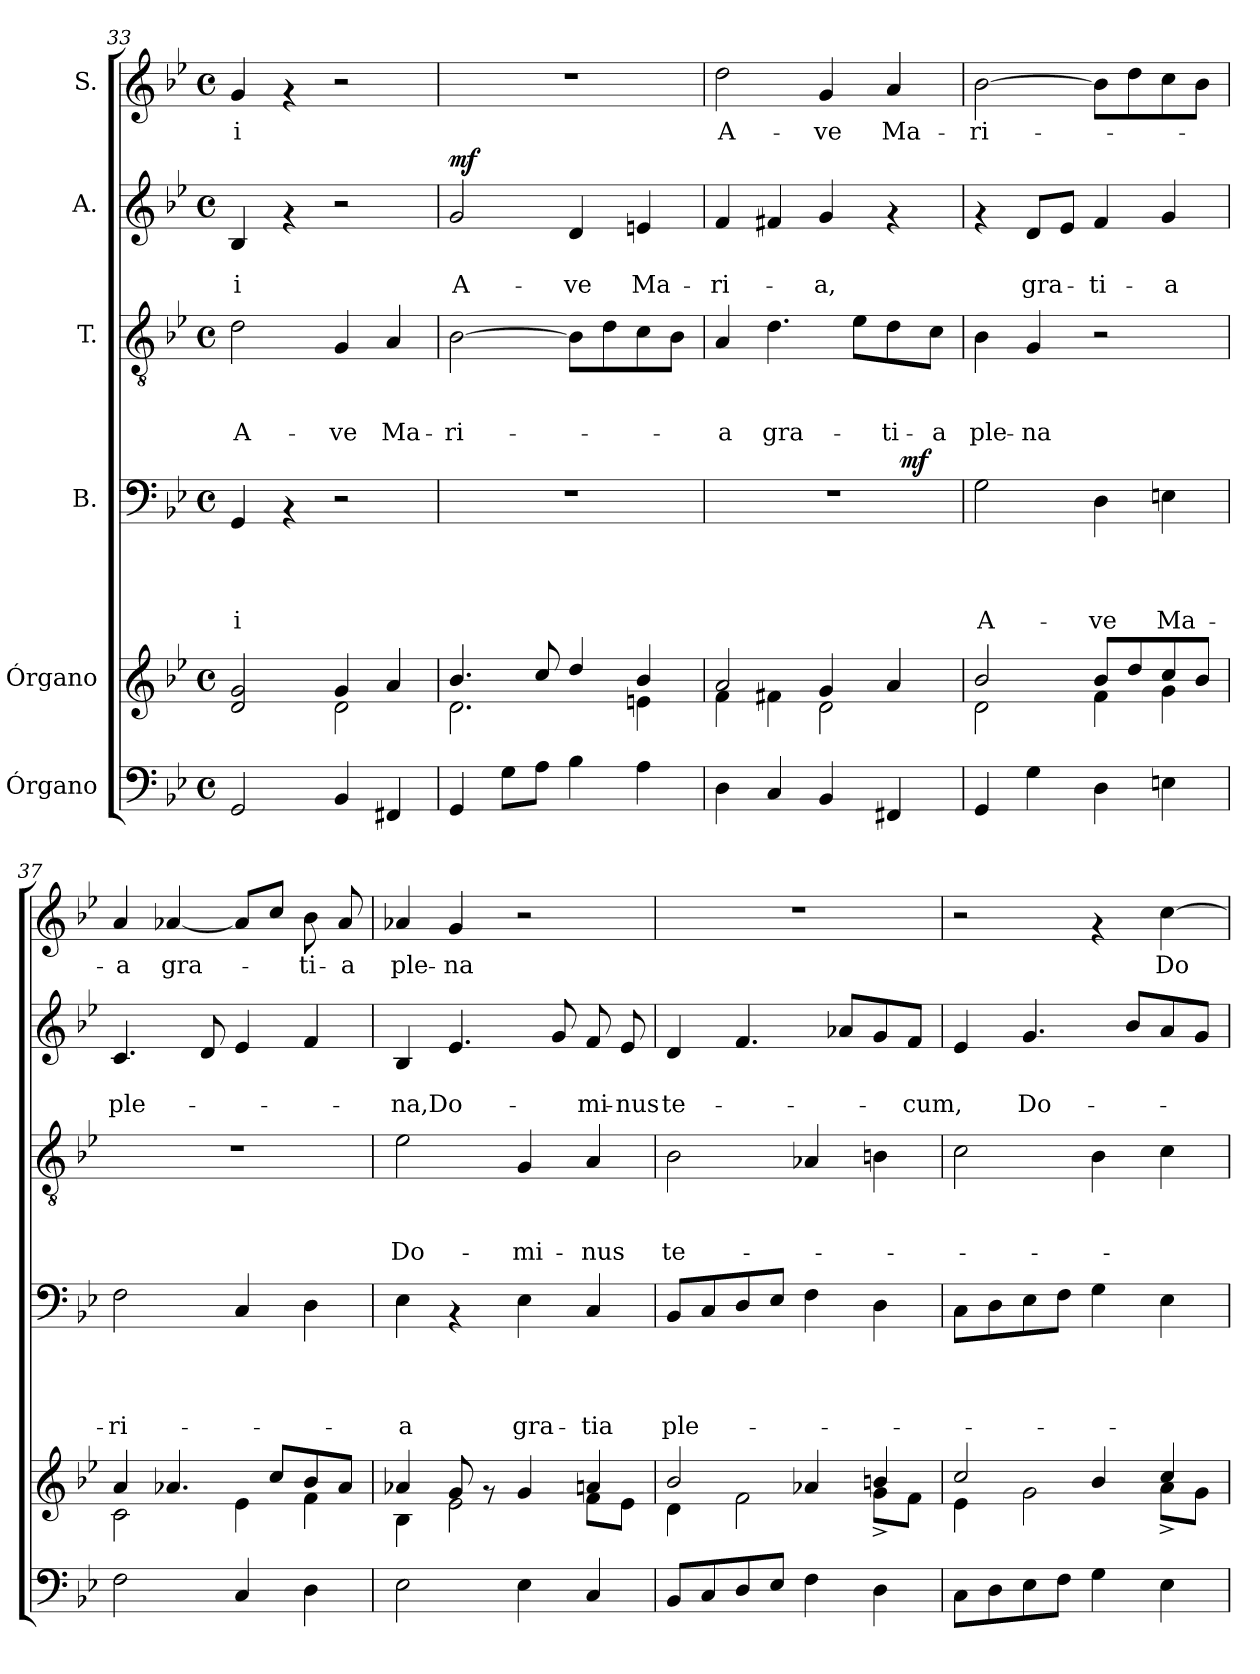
**kern	**kern	**kern	**text	**text	**text	**text	**dynam	**kern	**text	**text	**text	**kern	**text	**text	**dynam	**kern	**text
*part6	*part5	*part4	*part4	*part4	*part4	*part4	*part4	*part3	*part3	*part3	*part3	*part2	*part2	*part2	*part2	*part1	*part1
*staff6	*staff5	*staff4	*staff4	*staff4	*staff4	*staff4	*staff4	*staff3	*staff3	*staff3	*staff3	*staff2	*staff2	*staff2	*staff2	*staff1	*staff1
*I"Órgano	*I"Órgano	*I"B.	*	*	*	*	*	*I"T.	*	*	*	*I"A.	*	*	*	*I"S.	*
*clefF4	*clefG2	*clefF4	*	*	*	*	*	*clefGv2	*	*	*	*clefG2	*	*	*	*clefG2	*
*k[b-e-]	*k[b-e-]	*k[b-e-]	*	*	*	*	*	*k[b-e-]	*	*	*	*k[b-e-]	*	*	*	*k[b-e-]	*
*B-:	*B-:	*B-:	*	*	*	*	*	*B-:	*	*	*	*B-:	*	*	*	*B-:	*
*M4/4	*M4/4	*M4/4	*	*	*	*	*	*M4/4	*	*	*	*M4/4	*	*	*	*M4/4	*
*met(c)	*met(c)	*met(c)	*	*	*	*	*	*met(c)	*	*	*	*met(c)	*	*	*	*met(c)	*
=33	=33	=33	=33	=33	=33	=33	=33	=33	=33	=33	=33	=33	=33	=33	=33	=33	=33
*	*^	*	*	*	*	*	*	*	*	*	*	*	*	*	*	*	*
!	!	!	!	!	!	!	!LO:LY:b	!	!	!	!	!LO:LY:b	!	!	!LO:LY:b	!	!	!LO:LY:b
2GG/	2d/ 2g/	2ryy	4GG/	.	.	.	-i	.	2d\	.	.	A-	4B-/	.	-i	.	4g/	-i
.	.	.	4rAA	.	.	.	.	.	.	.	.	.	4rf	.	.	.	4rf	.
!	!	!	!	!	!	!	!	!	!	!	!	!LO:LY:b	!	!	!	!	!	!
4BB-/	4g/	2d\	2r	.	.	.	.	.	4G/	.	.	-ve	2r	.	.	.	2r	.
!	!	!	!	!	!	!	!	!	!	!	!	!LO:LY:b	!	!	!	!	!	!
4FF#X/	4a/	.	.	.	.	.	.	.	4A/	.	.	Ma-	.	.	.	.	.	.
=34	=34	=34	=34	=34	=34	=34	=34	=34	=34	=34	=34	=34	=34	=34	=34	=34	=34	=34
!	!	!	!	!	!	!	!	!	!	!	!	!LO:LY:b	!	!	!LO:LY:b	!LO:DY:a	!	!
4GG/	4.b-/	2.d\	1r	.	.	.	.	.	[>2B-\	.	.	-ri-	2g/	.	A-	mf	1r	.
8G\L	.	.	.	.	.	.	.	.	.	.	.	.	.	.	.	.	.	.
8A\J	8cc/	.	.	.	.	.	.	.	.	.	.	.	.	.	.	.	.	.
!	!	!	!	!	!	!	!	!	!	!	!	!	!	!	!LO:LY:b	!	!	!
4B-\	4dd/	.	.	.	.	.	.	.	8B-\L]	.	.	.	4d/	.	-ve	.	.	.
.	.	.	.	.	.	.	.	.	8d\	.	.	.	.	.	.	.	.	.
!	!	!	!	!	!	!	!	!	!	!	!	!	!	!	!LO:LY:b	!	!	!
4A\	4b-/	4en\	.	.	.	.	.	.	8c\	.	.	.	4en/	.	Ma-	.	.	.
.	.	.	.	.	.	.	.	.	8B-\J	.	.	.	.	.	.	.	.	.
!!LO:LB:g=z
=35	=35	=35	=35	=35	=35	=35	=35	=35	=35	=35	=35	=35	=35	=35	=35	=35	=35	=35
!	!	!	!	!	!	!	!	!	!	!	!	!LO:LY:b	!	!	!LO:LY:b	!	!	!LO:LY:b
*	*	*	*^	*	*	*	*	*	*	*	*	*	*	*	*	*	*	*
4D\	2a/	4f\	1r	2ryy	.	.	.	.	.	4A/	.	.	-a	4f/	.	-ri-	.	2dd\	A-
!	!	!	!	!	!	!	!	!	!	!	!	!	!LO:LY:b	!	!	!	!	!	!
4C/	.	4f#X\	.	.	.	.	.	.	.	4.d\	.	.	gra-	4f#X/	.	.	.	.	.
!	!	!	!	!	!	!	!	!	!	!	!	!	!	!	!	!LO:LY:b	!	!	!LO:LY:b
4BB-/	4g/	2d\	.	4ryy	.	.	.	.	.	.	.	.	.	4g/	.	-a,	.	4g/	-ve
.	.	.	.	.	.	.	.	.	.	8e-\L	.	.	.	.	.	.	.	.	.
!	!	!	!	!	!	!	!	!	!	!	!	!	!LO:LY:b	!	!	!	!	!	!LO:LY:b
4FF#X/	4a/	.	.	32ryy	.	.	.	.	.	8d\	.	.	-ti-	4rf	.	.	.	4a/	Ma-
!	!	!	!	!	!	!	!	!	!LO:DY:a	!	!	!	!	!	!	!	!	!	!
.	.	.	.	8..ryy	.	.	.	.	mf	.	.	.	.	.	.	.	.	.	.
!	!	!	!	!	!	!	!	!	!	!	!	!	!LO:LY:b	!	!	!	!	!	!
.	.	.	.	.	.	.	.	.	.	8c\J	.	.	-a	.	.	.	.	.	.
=36	=36	=36	=36	=36	=36	=36	=36	=36	=36	=36	=36	=36	=36	=36	=36	=36	=36	=36	=36
!	!	!	!	!	!	!	!	!LO:LY:b	!	!	!	!	!LO:LY:b	!	!	!	!	!	!LO:LY:b
*	*	*	*v	*v	*	*	*	*	*	*	*	*	*	*	*	*	*	*	*
4GG/	2b-/	2d\	2G\	.	.	.	A-	.	4B-\	.	.	ple-	4rf	.	.	.	[>2b-\	-ri-
!	!	!	!	!	!	!	!	!	!	!	!	!LO:LY:b	!	!	!LO:LY:b	!	!	!
4G\	.	.	.	.	.	.	.	.	4G/	.	.	-na	8d/L	.	gra-	.	.	.
.	.	.	.	.	.	.	.	.	.	.	.	.	8e-/J	.	.	.	.	.
!	!	!	!	!	!	!	!LO:LY:b	!	!	!	!	!	!	!	!LO:LY:b	!	!	!
4D\	8b-/L	4f\	4D\	.	.	.	-ve	.	2r	.	.	.	4f/	.	-ti-	.	8b-\L]	.
.	8dd/	.	.	.	.	.	.	.	.	.	.	.	.	.	.	.	8dd\	.
!	!	!	!	!	!	!	!LO:LY:b	!	!	!	!	!	!	!	!LO:LY:b	!	!	!
4En\	8cc/	4g\	4En\	.	.	.	Ma-	.	.	.	.	.	4g/	.	-a	.	8cc\	.
.	8b-/J	.	.	.	.	.	.	.	.	.	.	.	.	.	.	.	8b-\J	.
=37	=37	=37	=37	=37	=37	=37	=37	=37	=37	=37	=37	=37	=37	=37	=37	=37	=37	=37
!	!	!	!	!	!	!	!LO:LY:b	!	!	!	!	!	!	!	!LO:LY:b	!	!	!LO:LY:b
2F\	4a/	2c\	2F\	.	.	.	-ri-	.	1r	.	.	.	4.c/	.	ple-	.	4a/	-a
!	!	!	!	!	!	!	!	!	!	!	!	!	!	!	!	!	!	!LO:LY:b
.	4.a-X/	.	.	.	.	.	.	.	.	.	.	.	.	.	.	.	[>4a-X/	gra-
.	.	.	.	.	.	.	.	.	.	.	.	.	8d/	.	.	.	.	.
4C/	.	4e-\	4C/	.	.	.	.	.	.	.	.	.	4e-/	.	.	.	8a-/L]	.
.	8cc/L	.	.	.	.	.	.	.	.	.	.	.	.	.	.	.	8cc/J	.
!	!	!	!	!	!	!	!	!	!	!	!	!	!	!	!	!	!	!LO:LY:b
4D\	8b-/	4f\	4D\	.	.	.	.	.	.	.	.	.	4f/	.	.	.	8b-\	-ti-
!	!	!	!	!	!	!	!	!	!	!	!	!	!	!	!	!	!	!LO:LY:b
.	8a-/J	.	.	.	.	.	.	.	.	.	.	.	.	.	.	.	8a-/	-a
=38	=38	=38	=38	=38	=38	=38	=38	=38	=38	=38	=38	=38	=38	=38	=38	=38	=38	=38
!	!	!	!	!	!	!	!LO:LY:b	!	!	!	!	!LO:LY:b	!	!	!LO:LY:b	!	!	!LO:LY:b
2E-\	4a-X/	4B-\	4E-\	.	.	.	-a	.	2e-\	.	.	Do-	4B-/	.	-na,Do-	.	4a-X/	ple-
!	!	!	!	!	!	!	!	!	!	!	!	!	!	!	!	!	!	!LO:LY:b
.	8g/	2e-\	4rAA	.	.	.	.	.	.	.	.	.	4.e-/	.	.	.	4g/	-na
.	8rf	.	.	.	.	.	.	.	.	.	.	.	.	.	.	.	.	.
!	!	!	!	!	!	!	!LO:LY:b	!	!	!	!	!LO:LY:b	!	!	!	!	!	!
4E-\	4g/	.	4E-\	.	.	.	gra-	.	4G/	.	.	-mi-	.	.	.	.	2r	.
.	.	.	.	.	.	.	.	.	.	.	.	.	8g/	.	.	.	.	.
!	!	!	!	!	!	!	!LO:LY:b	!	!	!	!	!LO:LY:b	!	!	!LO:LY:b	!	!	!
4C/	4an/	8f\L	4C/	.	.	.	-tia	.	4A/	.	.	-nus	8f/	.	-mi-	.	.	.
!	!	!	!	!	!	!	!	!	!	!	!	!	!	!	!LO:LY:b	!	!	!
.	.	8e-\J	.	.	.	.	.	.	.	.	.	.	8e-/	.	-nus	.	.	.
=39	=39	=39	=39	=39	=39	=39	=39	=39	=39	=39	=39	=39	=39	=39	=39	=39	=39	=39
!	!	!	!	!	!	!	!LO:LY:b	!	!	!	!	!LO:LY:b	!	!	!LO:LY:b	!	!	!
8BB-/L	2b-/	4d\	8BB-/L	.	.	.	ple-	.	2B-\	.	.	te-	4d/	.	te-	.	1r	.
8C/	.	.	8C/	.	.	.	.	.	.	.	.	.	.	.	.	.	.	.
8D/	.	2f\	8D/	.	.	.	.	.	.	.	.	.	4.f/	.	.	.	.	.
8E-/J	.	.	8E-/J	.	.	.	.	.	.	.	.	.	.	.	.	.	.	.
4F\	4a-X/	.	4F\	.	.	.	.	.	4A-X/	.	.	.	.	.	.	.	.	.
.	.	.	.	.	.	.	.	.	.	.	.	.	8a-X/L	.	.	.	.	.
4D\	4bn/	8g^<\L	4D\	.	.	.	.	.	4Bn\	.	.	.	8g/	.	.	.	.	.
!	!	!	!	!	!	!	!	!	!	!	!	!	!	!	!LO:LY:b	!	!	!
.	.	8f\J	.	.	.	.	.	.	.	.	.	.	8f/J	.	-cum,	.	.	.
=40	=40	=40	=40	=40	=40	=40	=40	=40	=40	=40	=40	=40	=40	=40	=40	=40	=40	=40
8C\L	2cc/	4e-\	8C\L	.	.	.	.	.	2c\	.	.	.	4e-/	.	.	.	2r	.
8D\	.	.	8D\	.	.	.	.	.	.	.	.	.	.	.	.	.	.	.
!	!	!	!	!	!	!	!	!	!	!	!	!	!	!	!LO:LY:b	!	!	!
8E-\	.	2g\	8E-\	.	.	.	.	.	.	.	.	.	4.g/	.	Do-	.	.	.
8F\J	.	.	8F\J	.	.	.	.	.	.	.	.	.	.	.	.	.	.	.
4G\	4b-/	.	4G\	.	.	.	.	.	4B-\	.	.	.	.	.	.	.	4rf	.
.	.	.	.	.	.	.	.	.	.	.	.	.	8b-/L	.	.	.	.	.
!	!	!	!	!	!	!	!	!	!	!	!	!	!	!	!	!	!	!LO:LY:b
4E-\	4cc/	8a^<\L	4E-\	.	.	.	.	.	4c\	.	.	.	8a/	.	.	.	[<4cc\	Do-
.	.	8g\J	.	.	.	.	.	.	.	.	.	.	8g/J	.	.	.	.	.
*	*v	*v	*	*	*	*	*	*	*	*	*	*	*	*	*	*	*	*
=	=	=	=	=	=	=	=	=	=	=	=	=	=	=	=	=	=
*-	*-	*-	*-	*-	*-	*-	*-	*-	*-	*-	*-	*-	*-	*-	*-	*-	*-
